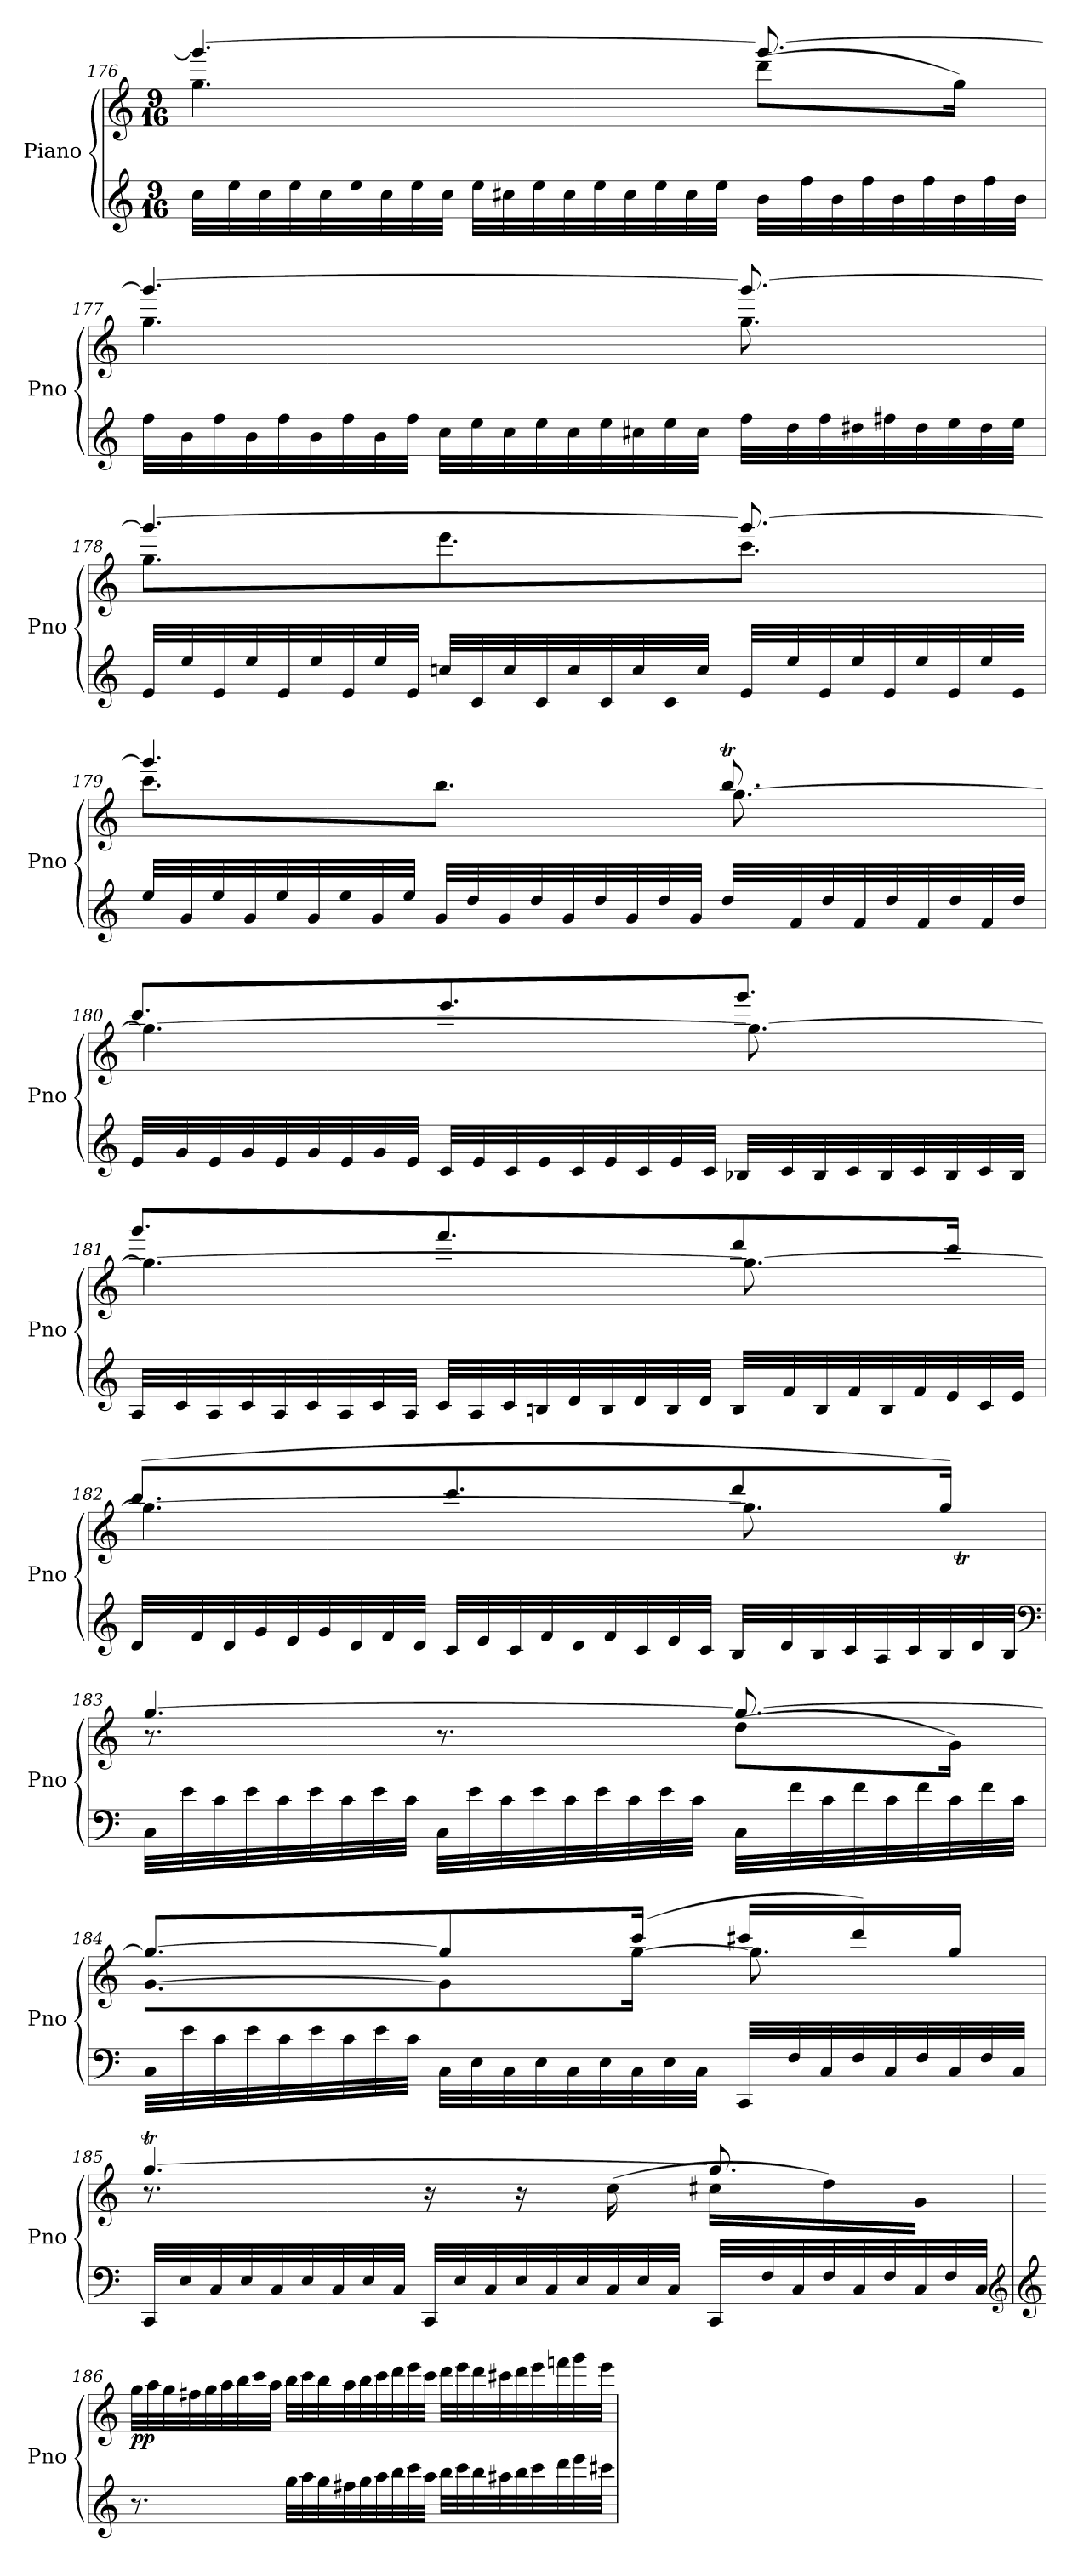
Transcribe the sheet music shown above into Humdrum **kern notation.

**kern	**kern	**dynam
*part1	*part1	*part1
*staff2	*staff1	*staff1/2
*I"Piano	*	*
*I'Pno	*	*
!!LO:LB:g=z
*clefG2	*clefG2	*
*k[]	*k[]	*
*C:	*C:	*
*M9/16	*M9/16	*
=176	=176	=176
*	*^	*
*Xtuplet	*	*Xtuplet	*
*	*	*^	*
48cc\LLL	4.ggg/_	96gggyy	4.gg\	.
.	.	96aaayy	.	.
48ee\	.	96gggyy	.	.
.	.	96aaayy	.	.
48cc\	.	96gggyy	.	.
.	.	96aaayy	.	.
48ee\	.	96gggyy	.	.
.	.	96aaayy	.	.
48cc\	.	96gggyy	.	.
.	.	96aaayy	.	.
48ee\	.	96gggyy	.	.
.	.	96aaayy	.	.
48cc\	.	96gggyy	.	.
.	.	96aaayy	.	.
48ee\	.	96gggyy	.	.
.	.	96aaayy	.	.
48cc\JJJ	.	96gggyy	.	.
.	.	96aaayy	.	.
48ee\LLL	.	96gggyy	.	.
.	.	96aaayy	.	.
48cc#X\	.	96gggyy	.	.
.	.	96aaayy	.	.
48ee\	.	96gggyy	.	.
.	.	96aaayy	.	.
48cc#\	.	96gggyy	.	.
.	.	96aaayy	.	.
48ee\	.	96gggyy	.	.
.	.	96aaayy	.	.
48cc#\	.	96gggyy	.	.
.	.	96aaayy	.	.
48ee\	.	96gggyy	.	.
.	.	96aaayy	.	.
48cc#\	.	96gggyy	.	.
.	.	96aaayy	.	.
48ee\JJJ	.	96gggyy	.	.
.	.	96aaayy	.	.
48b\LLL	8.ggg/_	96gggyy	(8ddd\L	.
.	.	96aaayy	.	.
48ff\	.	96gggyy	.	.
.	.	96aaayy	.	.
48b\	.	96gggyy	.	.
.	.	96aaayy	.	.
48ff\	.	96gggyy	.	.
.	.	96aaayy	.	.
48b\	.	96gggyy	.	.
.	.	96aaayy	.	.
48ff\	.	96gggyy	.	.
.	.	96aaayy	.	.
48b\	.	96gggyy	16gg\Jk)	.
.	.	96aaayy	.	.
48ff\	.	96gggyy	.	.
.	.	96aaayy	.	.
48b\JJJ	.	96gggyy	.	.
.	.	96aaayy	.	.
=177	=177	=177	=177	=177
48ff\LLL	4.ggg/_	96gggyy	4.gg\	.
.	.	96aaayy	.	.
48b\	.	96gggyy	.	.
.	.	96aaayy	.	.
48ff\	.	96gggyy	.	.
.	.	96aaayy	.	.
48b\	.	96gggyy	.	.
.	.	96aaayy	.	.
48ff\	.	96gggyy	.	.
.	.	96aaayy	.	.
48b\	.	96gggyy	.	.
.	.	96aaayy	.	.
48ff\	.	96gggyy	.	.
.	.	96aaayy	.	.
48b\	.	96gggyy	.	.
.	.	96aaayy	.	.
48ff\JJJ	.	96gggyy	.	.
.	.	96aaayy	.	.
48cc\LLL	.	96gggyy	.	.
.	.	96aaayy	.	.
48ee\	.	96gggyy	.	.
.	.	96aaayy	.	.
48cc\	.	96gggyy	.	.
.	.	96aaayy	.	.
48ee\	.	96gggyy	.	.
.	.	96aaayy	.	.
48cc\	.	96gggyy	.	.
.	.	96aaayy	.	.
48ee\	.	96gggyy	.	.
.	.	96aaayy	.	.
48cc#X\	.	96gggyy	.	.
.	.	96aaayy	.	.
48ee\	.	96gggyy	.	.
.	.	96aaayy	.	.
48cc#\JJJ	.	96gggyy	.	.
.	.	96aaayy	.	.
48ff\LLL	8.ggg/_	96gggyy	8.gg\	.
.	.	96aaayy	.	.
48dd\	.	96gggyy	.	.
.	.	96aaayy	.	.
48ff\	.	96gggyy	.	.
.	.	96aaayy	.	.
48dd#X\	.	96gggyy	.	.
.	.	96aaayy	.	.
48ff#X\	.	96gggyy	.	.
.	.	96aaayy	.	.
48dd#\	.	96gggyy	.	.
.	.	96aaayy	.	.
48ee\	.	96gggyy	.	.
.	.	96aaayy	.	.
48dd#\	.	96gggyy	.	.
.	.	96aaayy	.	.
48ee\JJJ	.	96gggyy	.	.
.	.	96aaayy	.	.
!!LO:PB:g=z	!!	!!
=178	=178	=178	=178	=178
48e/LLL	4.ggg/_	96gggyy	8.gg\L	.
.	.	96aaayy	.	.
48ee/	.	96gggyy	.	.
.	.	96aaayy	.	.
48e/	.	96gggyy	.	.
.	.	96aaayy	.	.
48ee/	.	96gggyy	.	.
.	.	96aaayy	.	.
48e/	.	96gggyy	.	.
.	.	96aaayy	.	.
48ee/	.	96gggyy	.	.
.	.	96aaayy	.	.
48e/	.	96gggyy	.	.
.	.	96aaayy	.	.
48ee/	.	96gggyy	.	.
.	.	96aaayy	.	.
48e/JJJ	.	96gggyy	.	.
.	.	96aaayy	.	.
48ccn/LLL	.	96gggyy	8.eee\	.
.	.	96aaayy	.	.
48c/	.	96gggyy	.	.
.	.	96aaayy	.	.
48cc/	.	96gggyy	.	.
.	.	96aaayy	.	.
48c/	.	96gggyy	.	.
.	.	96aaayy	.	.
48cc/	.	96gggyy	.	.
.	.	96aaayy	.	.
48c/	.	96gggyy	.	.
.	.	96aaayy	.	.
48cc/	.	96gggyy	.	.
.	.	96aaayy	.	.
48c/	.	96gggyy	.	.
.	.	96aaayy	.	.
48cc/JJJ	.	96gggyy	.	.
.	.	96aaayy	.	.
48e/LLL	8.ggg/_	96gggyy	8.ccc\J	.
.	.	96aaayy	.	.
48ee/	.	96gggyy	.	.
.	.	96aaayy	.	.
48e/	.	96gggyy	.	.
.	.	96aaayy	.	.
48ee/	.	96gggyy	.	.
.	.	96aaayy	.	.
48e/	.	96gggyy	.	.
.	.	96aaayy	.	.
48ee/	.	96gggyy	.	.
.	.	96aaayy	.	.
48e/	.	96gggyy	.	.
.	.	96aaayy	.	.
48ee/	.	96gggyy	.	.
.	.	96aaayy	.	.
48e/JJJ	.	96gggyy	.	.
.	.	96aaayy	.	.
=179	=179	=179	=179	=179
48ee/LLL	4.ggg/]	96gggyy	8.ccc\L	.
.	.	96aaayy	.	.
48g/	.	96gggyy	.	.
.	.	96aaayy	.	.
48ee/	.	96gggyy	.	.
.	.	96aaayy	.	.
48g/	.	96gggyy	.	.
.	.	96aaayy	.	.
48ee/	.	96gggyy	.	.
.	.	96aaayy	.	.
48g/	.	96gggyy	.	.
.	.	96aaayy	.	.
48ee/	.	96gggyy	.	.
.	.	96aaayy	.	.
48g/	.	96gggyy	.	.
.	.	96aaayy	.	.
48ee/JJJ	.	96gggyy	.	.
.	.	96aaayy	.	.
48g/LLL	.	96gggyy	8.bb\J	.
.	.	96aaayy	.	.
48dd/	.	96gggyy	.	.
.	.	96aaayy	.	.
48g/	.	96gggyy	.	.
.	.	96aaayy	.	.
48dd/	.	96gggyy	.	.
.	.	96aaayy	.	.
48g/	.	96gggyy	.	.
.	.	96aaayy	.	.
48dd/	.	96gggyy	.	.
.	.	96aaayy	.	.
48g/	.	96gggyy	.	.
.	.	96aaayy	.	.
48dd/	.	96gggyy	.	.
.	.	96aaaTTTyy	.	.
48g/JJJ	.	96gggyy	.	.
.	.	96aaayy	.	.
48dd/LLL	8.bbt/	96ggyy	[8.gg\	.
.	.	96aayy	.	.
48f/	.	96ggyy	.	.
.	.	96aayy	.	.
48dd/	.	96ggyy	.	.
.	.	96aayy	.	.
48f/	.	96ggyy	.	.
.	.	96aayy	.	.
48dd/	.	96ggyy	.	.
.	.	96aayy	.	.
48f/	.	96ggyy	.	.
.	.	96aayy	.	.
48dd/	.	96ggyy	.	.
.	.	96aayy	.	.
48f/	.	96ggyy	.	.
.	.	96aayy	.	.
48dd/JJJ	.	96ggyy	.	.
.	.	96aayy	.	.
!!LO:LB:g=z	!!	!!
=180	=180	=180	=180	=180
48e/LLL	8.ccc/L	96ggyy	4.gg\_	.
.	.	96aayy	.	.
48g/	.	96ggyy	.	.
.	.	96aayy	.	.
48e/	.	96ggyy	.	.
.	.	96aayy	.	.
48g/	.	96ggyy	.	.
.	.	96aayy	.	.
48e/	.	96ggyy	.	.
.	.	96aayy	.	.
48g/	.	96ggyy	.	.
.	.	96aayy	.	.
48e/	.	96ggyy	.	.
.	.	96aayy	.	.
48g/	.	96ggyy	.	.
.	.	96aayy	.	.
48e/JJJ	.	96ggyy	.	.
.	.	96aayy	.	.
48c/LLL	8.eee/	96ggyy	.	.
.	.	96aayy	.	.
48e/	.	96ggyy	.	.
.	.	96aayy	.	.
48c/	.	96ggyy	.	.
.	.	96aayy	.	.
48e/	.	96ggyy	.	.
.	.	96aayy	.	.
48c/	.	96ggyy	.	.
.	.	96aayy	.	.
48e/	.	96ggyy	.	.
.	.	96aayy	.	.
48c/	.	96ggyy	.	.
.	.	96aayy	.	.
48e/	.	96ggyy	.	.
.	.	96aayy	.	.
48c/JJJ	.	96ggyy	.	.
.	.	96aayy	.	.
48B-X/LLL	8.ggg/J	96ggyy	8.gg\_	.
.	.	96aayy	.	.
48c/	.	96ggyy	.	.
.	.	96aayy	.	.
48B-/	.	96ggyy	.	.
.	.	96aayy	.	.
48c/	.	96ggyy	.	.
.	.	96aayy	.	.
48B-/	.	96ggyy	.	.
.	.	96aayy	.	.
48c/	.	96ggyy	.	.
.	.	96aayy	.	.
48B-/	.	96ggyy	.	.
.	.	96aayy	.	.
48c/	.	96ggyy	.	.
.	.	96aayy	.	.
48B-/JJJ	.	96ggyy	.	.
.	.	96aayy	.	.
=181	=181	=181	=181	=181
48A/LLL	8.ggg/L	96ggyy	4.gg\_	.
.	.	96aayy	.	.
48c/	.	96ggyy	.	.
.	.	96aayy	.	.
48A/	.	96ggyy	.	.
.	.	96aayy	.	.
48c/	.	96ggyy	.	.
.	.	96aayy	.	.
48A/	.	96ggyy	.	.
.	.	96aayy	.	.
48c/	.	96ggyy	.	.
.	.	96aayy	.	.
48A/	.	96ggyy	.	.
.	.	96aayy	.	.
48c/	.	96ggyy	.	.
.	.	96aayy	.	.
48A/JJJ	.	96ggyy	.	.
.	.	96aayy	.	.
48c/LLL	8.fff/	96ggyy	.	.
.	.	96aayy	.	.
48A/	.	96ggyy	.	.
.	.	96aayy	.	.
48c/	.	96ggyy	.	.
.	.	96aayy	.	.
48Bn/	.	96ggyy	.	.
.	.	96aayy	.	.
48d/	.	96ggyy	.	.
.	.	96aayy	.	.
48B/	.	96ggyy	.	.
.	.	96aayy	.	.
48d/	.	96ggyy	.	.
.	.	96aayy	.	.
48B/	.	96ggyy	.	.
.	.	96aayy	.	.
48d/JJJ	.	96ggyy	.	.
.	.	96aayy	.	.
48B/LLL	8ddd/	96ggyy	8.gg\_	.
.	.	96aayy	.	.
48f/	.	96ggyy	.	.
.	.	96aayy	.	.
48B/	.	96ggyy	.	.
.	.	96aayy	.	.
48f/	.	96ggyy	.	.
.	.	96aayy	.	.
48B/	.	96ggyy	.	.
.	.	96aayy	.	.
48f/	.	96ggyy	.	.
.	.	96aayy	.	.
48e/	16ccc/Jk	96ggyy	.	.
.	.	96aayy	.	.
48c/	.	96ggyy	.	.
.	.	96aayy	.	.
48e/JJJ	.	96ggyy	.	.
.	.	96aayy	.	.
!!LO:LB:g=z	!!	!!
=182	=182	=182	=182	=182
48d/LLL	(8.bb/L	96ggyy	4.gg\_	.
.	.	96aayy	.	.
48f/	.	96ggyy	.	.
.	.	96aayy	.	.
48d/	.	96ggyy	.	.
.	.	96aayy	.	.
48g/	.	96ggyy	.	.
.	.	96aayy	.	.
48e/	.	96ggyy	.	.
.	.	96aayy	.	.
48g/	.	96ggyy	.	.
.	.	96aayy	.	.
48d/	.	96ggyy	.	.
.	.	96aayy	.	.
48f/	.	96ggyy	.	.
.	.	96aayy	.	.
48d/JJJ	.	96ggyy	.	.
.	.	96aayy	.	.
48c/LLL	8.ccc/	96ggyy	.	.
.	.	96aayy	.	.
48e/	.	96ggyy	.	.
.	.	96aayy	.	.
48c/	.	96ggyy	.	.
.	.	96aayy	.	.
48f/	.	96ggyy	.	.
.	.	96aayy	.	.
48d/	.	96ggyy	.	.
.	.	96aayy	.	.
48f/	.	96ggyy	.	.
.	.	96aayy	.	.
48c/	.	96ggyy	.	.
.	.	96aayy	.	.
48e/	.	96ggyy	.	.
.	.	96aayy	.	.
48c/JJJ	.	96ggyy	.	.
.	.	96aayy	.	.
48B/LLL	8ddd/	96ggyy	8.gg\]	.
.	.	96aayy	.	.
48d/	.	96ggyy	.	.
.	.	96aayy	.	.
48B/	.	96ggyy	.	.
.	.	96aayy	.	.
48c/	.	96ggyy	.	.
.	.	96aayy	.	.
48A/	.	96ggyy	.	.
.	.	96aayy	.	.
48c/	.	96ggyy	.	.
.	.	96aayy	.	.
48B/	16gg/Jk)	96ggyy	.	.
.	.	96aaTyy	.	.
48d/	.	96ggyy	.	.
.	.	96aayy	.	.
48B/JJJ	.	96ggyy	.	.
.	.	96aayy	.	.
*clefF4	*	*	*	*
=183	=183	=183	=183	=183
48C\LLL	[4.gg/	96ggyy	8.r	.
.	.	96aayy	.	.
48e\	.	96ggyy	.	.
.	.	96aayy	.	.
48c\	.	96ggyy	.	.
.	.	96aayy	.	.
48e\	.	96ggyy	.	.
.	.	96aayy	.	.
48c\	.	96ggyy	.	.
.	.	96aayy	.	.
48e\	.	96ggyy	.	.
.	.	96aayy	.	.
48c\	.	96ggyy	.	.
.	.	96aayy	.	.
48e\	.	96ggyy	.	.
.	.	96aayy	.	.
48c\JJJ	.	96ggyy	.	.
.	.	96aayy	.	.
48C\LLL	.	96ggyy	8.r	.
.	.	96aayy	.	.
48e\	.	96ggyy	.	.
.	.	96aayy	.	.
48c\	.	96ggyy	.	.
.	.	96aayy	.	.
48e\	.	96ggyy	.	.
.	.	96aayy	.	.
48c\	.	96ggyy	.	.
.	.	96aayy	.	.
48e\	.	96ggyy	.	.
.	.	96aayy	.	.
48c\	.	96ggyy	.	.
.	.	96aayy	.	.
48e\	.	96ggyy	.	.
.	.	96aayy	.	.
48c\JJJ	.	96ggyy	.	.
.	.	96aayy	.	.
48C\LLL	8.gg/_	96ggyy	(8dd\L	.
.	.	96aayy	.	.
48f\	.	96ggyy	.	.
.	.	96aayy	.	.
48c\	.	96ggyy	.	.
.	.	96aayy	.	.
48f\	.	96ggyy	.	.
.	.	96aayy	.	.
48c\	.	96ggyy	.	.
.	.	96aayy	.	.
48f\	.	96ggyy	.	.
.	.	96aayy	.	.
48c\	.	96ggyy	16g\Jk)	.
.	.	96aayy	.	.
48f\	.	96ggyy	.	.
.	.	96aayy	.	.
48c\JJJ	.	96ggyy	.	.
.	.	96aayy	.	.
!!LO:LB:g=z	!!	!!
=184	=184	=184	=184	=184
48C\LLL	8.gg/L_	96ggyy	[8.g\L	.
.	.	96aayy	.	.
48e\	.	96ggyy	.	.
.	.	96aayy	.	.
48c\	.	96ggyy	.	.
.	.	96aayy	.	.
48e\	.	96ggyy	.	.
.	.	96aayy	.	.
48c\	.	96ggyy	.	.
.	.	96aayy	.	.
48e\	.	96ggyy	.	.
.	.	96aayy	.	.
48c\	.	96ggyy	.	.
.	.	96aayy	.	.
48e\	.	96ggyy	.	.
.	.	96aayy	.	.
48c\JJJ	.	96ggyy	.	.
.	.	96aayy	.	.
48C\LLL	8gg/]	96ggyy	8g\]	.
.	.	96aayy	.	.
48E\	.	96ggyy	.	.
.	.	96aayy	.	.
48C\	.	96ggyy	.	.
.	.	96aayy	.	.
48E\	.	96ggyy	.	.
.	.	96aayy	.	.
48C\	.	96ggyy	.	.
.	.	96aaTTTyy	.	.
48E\	.	96ggyy	.	.
.	.	96aayy	.	.
48C\	(16cccTTTT/Jk	96ggyy	[16gg\Jk	.
.	.	96aayy	.	.
48E\	.	96ggyy	.	.
.	.	96aayy	.	.
48C\JJJ	.	96ggyy	.	.
.	.	96aayy	.	.
48CC/LLL	16ccc#X/LL	96ggyy	8.gg\]	.
.	.	96aayy	.	.
48F/	.	96ggyy	.	.
.	.	96aayy	.	.
48C/	.	96ggyy	.	.
.	.	96aayy	.	.
48F/	16ddd/)	96ggyy	.	.
.	.	96aayy	.	.
48C/	.	96ggyy	.	.
.	.	96aayy	.	.
48F/	.	96ggyy	.	.
.	.	96aayy	.	.
48C/	16gg/JJ	96ggyy	.	.
.	.	96aayy	.	.
48F/	.	96ggyy	.	.
.	.	96aayy	.	.
48C/JJJ	.	96ggyy	.	.
.	.	96aayy	.	.
=185	=185	=185	=185	=185
48CC/LLL	[4.ggT/	96ggyy	8.r	.
.	.	96aayy	.	.
48E/	.	96ggyy	.	.
.	.	96aayy	.	.
48C/	.	96ggyy	.	.
.	.	96aayy	.	.
48E/	.	96ggyy	.	.
.	.	96aayy	.	.
48C/	.	96ggyy	.	.
.	.	96aayy	.	.
48E/	.	96ggyy	.	.
.	.	96aayy	.	.
48C/	.	96ggyy	.	.
.	.	96aayy	.	.
48E/	.	96ggyy	.	.
.	.	96aayy	.	.
48C/JJJ	.	96ggyy	.	.
.	.	96aayy	.	.
48CC/LLL	.	96ggyy	16r	.
.	.	96aayy	.	.
48E/	.	96ggyy	.	.
.	.	96aayy	.	.
48C/	.	96ggyy	.	.
.	.	96aayy	.	.
48E/	.	96ggyy	16r	.
.	.	96aayy	.	.
48C/	.	96ggyy	.	.
.	.	96aayy	.	.
48E/	.	96ggyy	.	.
.	.	96aayy	.	.
48C/	.	96ggyy	(16cc\	.
.	.	96aayy	.	.
48E/	.	96ggyy	.	.
.	.	96aayy	.	.
48C/JJJ	.	96ggyy	.	.
.	.	96aayy	.	.
48CC/LLL	8.gg/]	96ggyy	16cc#X\LL	.
.	.	96aayy	.	.
48F/	.	96ggyy	.	.
.	.	96aayy	.	.
48C/	.	96ggyy	.	.
.	.	96aayy	.	.
48F/	.	96ggyy	16dd\)	.
.	.	96aayy	.	.
48C/	.	96ggyy	.	.
.	.	96aayy	.	.
48F/	.	96ggyy	.	.
.	.	96aayy	.	.
48C/	.	96ggyy	16g\JJ	.
.	.	96aayy	.	.
48F/	.	96ggyy	.	.
.	.	96aayy	.	.
48C/JJJ	.	96ggTTTyy	.	.
.	.	96aayy	.	.
*	*v	*v	*v	*
*clefG2	*	*
!!LO:LB:g=z
=186	=186	=186
*clefG2	*	*
*	*^	*
!	!	!	!LO:DY:b
*	*v	*v	*
8.r	48gg\LLL	pp
.	48aa\	.
.	48gg\	.
.	48ff#X\	.
.	48gg\	.
.	48aa\	.
.	48bb\	.
.	48ccc\	.
.	48aa\JJJ	.
48gg\LLL	48bb\LLL	.
48aa\	48ccc\	.
48gg\	48bb\	.
48ff#X\	48aa\	.
48gg\	48bb\	.
48aa\	48ccc\	.
48bb\	48ddd\	.
48ccc\	48eee\	.
48aa\JJJ	48ccc\JJJ	.
48bb\LLL	48ddd\LLL	.
48ccc\	48eee\	.
48bb\	48ddd\	.
48aa#X\	48ccc#X\	.
48bb\	48ddd\	.
48ccc\	48eee\	.
48ddd\	48fffn\	.
48eee\	48ggg\	.
48ccc#X\JJJ	48eee\JJJ	.
=	=	=
*-	*-	*-
